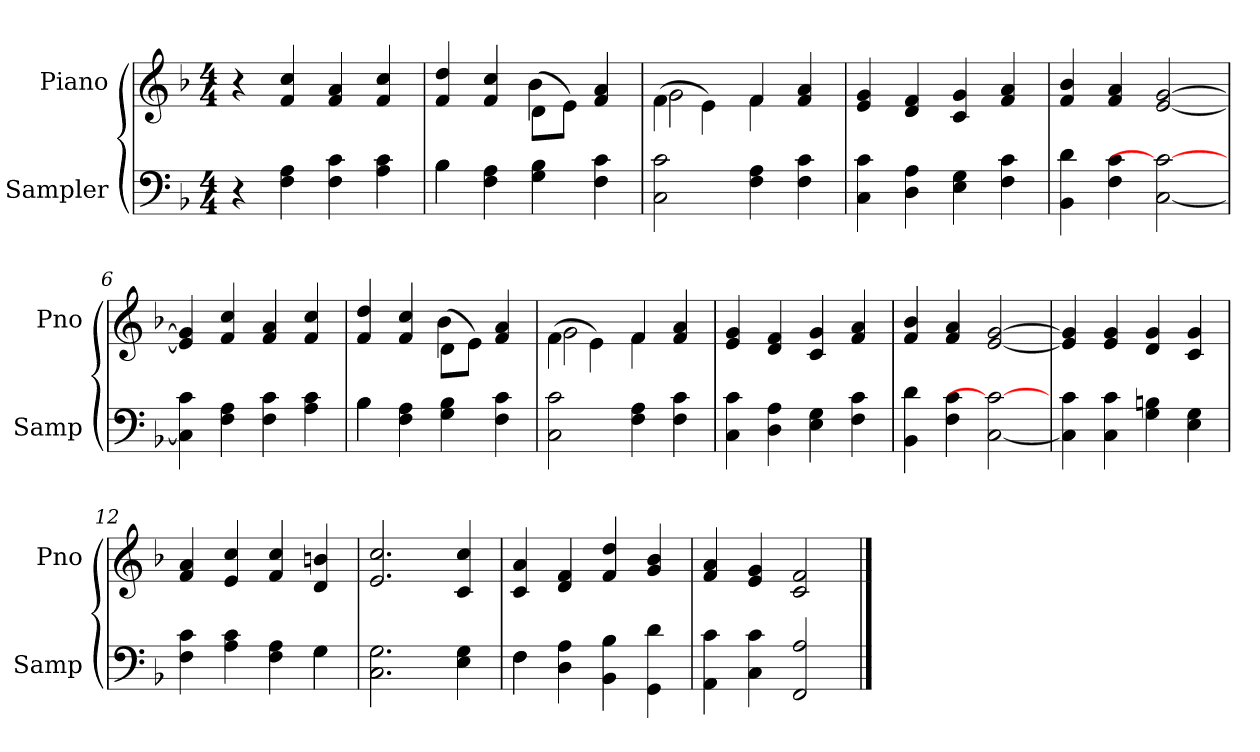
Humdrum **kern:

**kern	**kern
*part2	*part1
*staff2	*staff1
*I"Sampler	*I"Piano
*I'Samp	*I'Pno
*clefF4	*clefG2
*k[b-]	*k[b-]
*F:	*F:
*M4/4	*M4/4
=1	=1
4r	4r
4F 4A	4f 4cc
4F 4c	4f 4a
4A 4c	4f 4cc
=2	=2
*^	*^
4B-\	4B-	4f 4dd	2ryy
4F 4A	2.ryy	4f 4cc	.
4G 4B-	.	(8d\L	4b-
.	.	8e\J)	.
4F 4c	.	4f 4a	4ryy
*v	*v	*	*
=3	=3	=3
2C 2c	(4f\	2g
.	4e\)	.
4F 4A	4f/	4f
4F 4c	4f 4a	4ryy
*	*v	*v
=4	=4
4C 4c	4e 4g
4D 4A	4d 4f
4E 4G	4c 4g
4F 4c	4f 4a
=5	=5
4BB- 4d	4f 4b-
4F 4c	4f 4a
[2C 2c_	[2e [2g
=6	=6
4C] 4c	4e] 4g]
4F 4A	4f 4cc
4F 4c	4f 4a
4A 4c	4f 4cc
=7	=7
*^	*^
4B-\	4B-	4f 4dd	2ryy
4F 4A	2.ryy	4f 4cc	.
4G 4B-	.	(8d\L	4b-
.	.	8e\J)	.
4F 4c	.	4f 4a	4ryy
*v	*v	*	*
=8	=8	=8
2C 2c	(4f\	2g
.	4e\)	.
4F 4A	4f/	4f
4F 4c	4f 4a	4ryy
*	*v	*v
=9	=9
4C 4c	4e 4g
4D 4A	4d 4f
4E 4G	4c 4g
4F 4c	4f 4a
=10	=10
4BB- 4d	4f 4b-
4F 4c	4f 4a
[2C 2c_	[2e [2g
=11	=11
4C] 4c	4e] 4g]
4C 4c	4e 4g
4G 4Bn	4d 4g
4E 4G	4c 4g
=12	=12
*^	*
4F 4c	2.ryy	4f 4a
4A 4c	.	4e 4cc
4F 4A	.	4f 4cc
4G\	4G	4d 4bn
*v	*v	*
=13	=13
2.C 2.G	2.e 2.cc
4E 4G	4c 4cc
=14	=14
*^	*
4F\	4F	4c 4a
4D 4A	2.ryy	4d 4f
4BB- 4B-	.	4f 4dd
4GG 4d	.	4g 4b-
*v	*v	*
=15	=15
4AA 4c	4f 4a
4C 4c	4e 4g
2FF 2A	2c 2f
==	==
*-	*-
